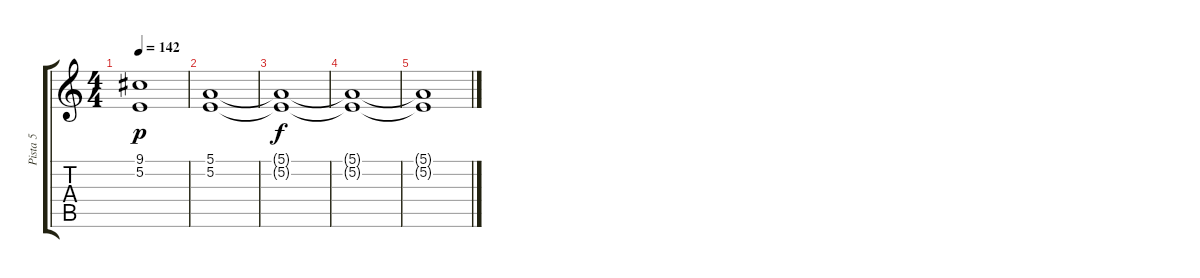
\track ("Pista 5" "Pista 5") {instrument pad1newage}
\staff {score tabs}
\tuning (E4 B3 G3 D3 A2 E2) {hide}
\ts (4 4)
\tempo 142
\clef g2
\ks c
(9.1 5.2).1{dy p} |
(5.1 5.2).1{volume 0} |
(5.1{t} 5.2{t}).1{dy f} |
(5.1{t} 5.2{t}).1 |
(5.1{t} 5.2{t}).1
